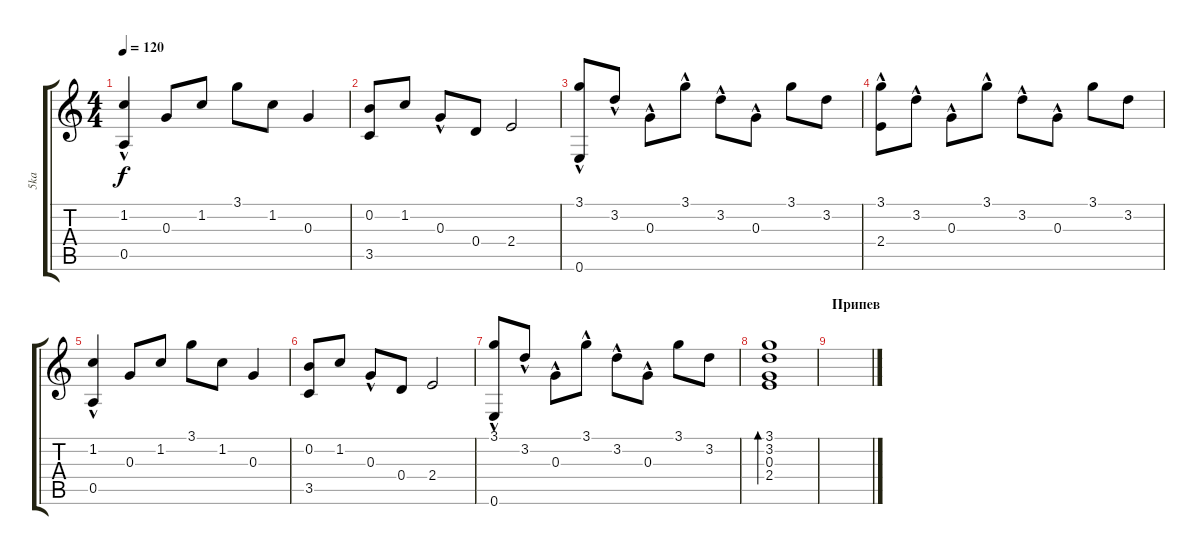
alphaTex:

\track ("5ka" "5ka") {instrument acousticguitarsteel}
\staff {score tabs}
\tuning (E4 B3 G3 D3 A2 E2) {hide}
\ts (4 4)
\tempo 120
\clef g2
\ks c
(1.2{hac} 0.5).4{dy f} 0.3.8 1.2.8 3.1.8 1.2.8 0.3.4 |
(0.2 3.5).8 1.2.8 0.3{hac}.8 0.4.8 2.4.2 |
(3.1{hac} 0.6).8 3.2{hac}.8 0.3{hac}.8 3.1{hac}.8 3.2{hac}.8 0.3{hac}.8 3.1.8 3.2.8 |
(3.1{hac} 2.4).8 3.2{hac}.8 0.3{hac}.8 3.1{hac}.8 3.2{hac}.8 0.3{hac}.8 3.1.8 3.2.8 |
(1.2{hac} 0.5).4 0.3.8 1.2.8 3.1.8 1.2.8 0.3.4 |
(0.2 3.5).8 1.2.8 0.3{hac}.8 0.4.8 2.4.2 |
(3.1{hac} 0.6).8 3.2{hac}.8 0.3{hac}.8 3.1{hac}.8 3.2{hac}.8 0.3{hac}.8 3.1.8 3.2.8 |
(3.1 3.2 0.3 2.4).1{bd 120} |
\section ("" "Припев")
